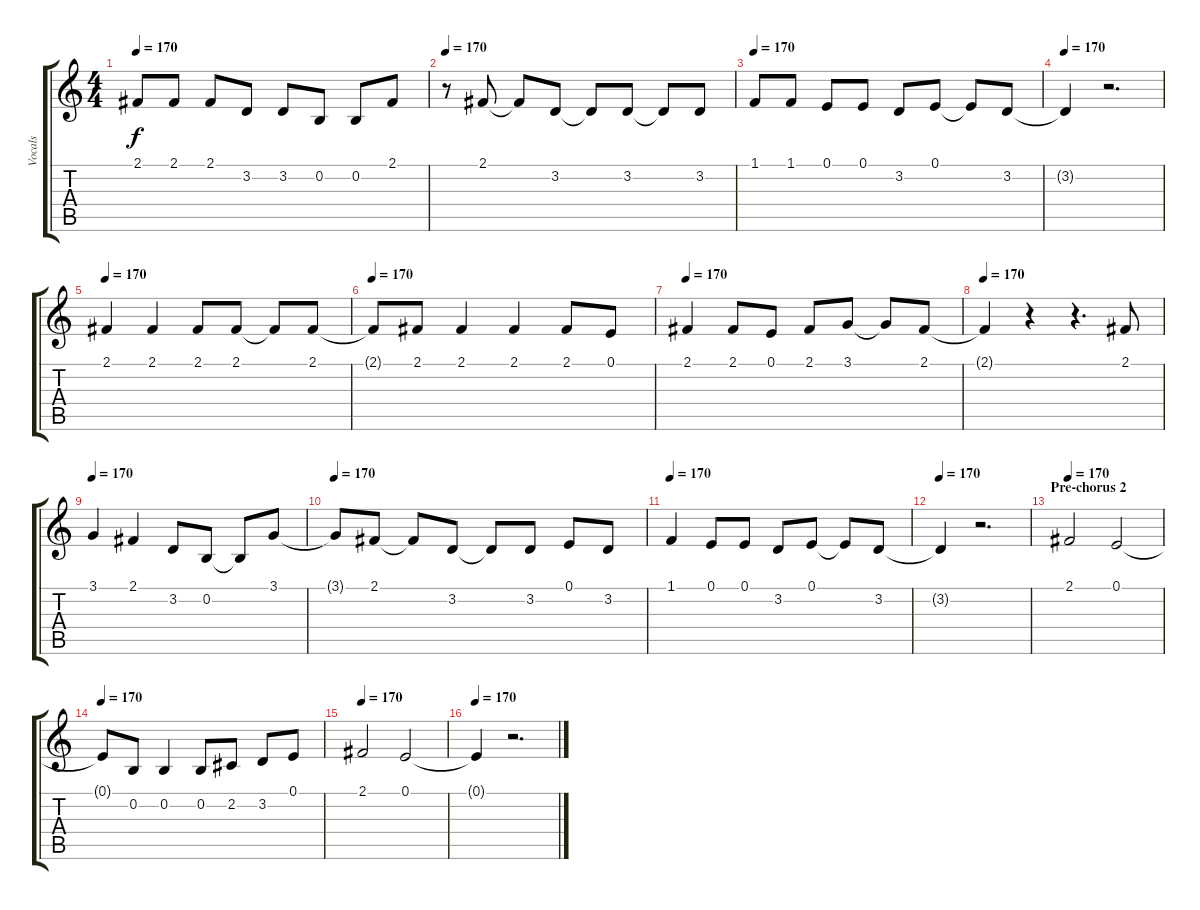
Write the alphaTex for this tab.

\track ("Vocals" "Vocals") {instrument altosax}
\staff {score tabs}
\tuning (E4 B3 G3 D3 A2 E2) {hide}
\ts (4 4)
\tempo 170
\clef g2
\ks c
2.1.8{dy f} 2.1.8 2.1.8 3.2.8 3.2.8 0.2.8 0.2.8 2.1.8 |
\tempo 170
r.8 2.1.8 2.1{t}.8 3.2.8 3.2{t}.8 3.2.8 3.2{t}.8 3.2.8 |
\tempo 170
1.1.8 1.1.8 0.1.8 0.1.8 3.2.8 0.1.8 0.1{t}.8 3.2.8 |
\tempo 170
3.2{t}.4 r.2{d} |
\tempo 170
2.1.4 2.1.4 2.1.8 2.1.8 2.1{t}.8 2.1.8 |
\tempo 170
2.1{t}.8 2.1.8 2.1.4 2.1.4 2.1.8 0.1.8 |
\tempo 170
2.1.4 2.1.8 0.1.8 2.1.8 3.1.8 3.1{t}.8 2.1.8 |
\tempo 170
2.1{t}.4 r.4 r.4{d} 2.1.8 |
\tempo 170
3.1.4 2.1.4 3.2.8 0.2.8 0.2{t}.8 3.1.8 |
\tempo 170
3.1{t}.8 2.1.8 2.1{t}.8 3.2.8 3.2{t}.8 3.2.8 0.1.8 3.2.8 |
\tempo 170
1.1.4 0.1.8 0.1.8 3.2.8 0.1.8 0.1{t}.8 3.2.8 |
\tempo 170
3.2{t}.4 r.2{d} |
\section ("" "Pre-chorus 2")
\tempo 170
2.1.2 0.1.2 |
\tempo 170
0.1{t}.8 0.2.8 0.2.4 0.2.8 2.2.8 3.2.8 0.1.8 |
\tempo 170
2.1.2 0.1.2 |
\tempo 170
0.1{t}.4 r.2{d}
